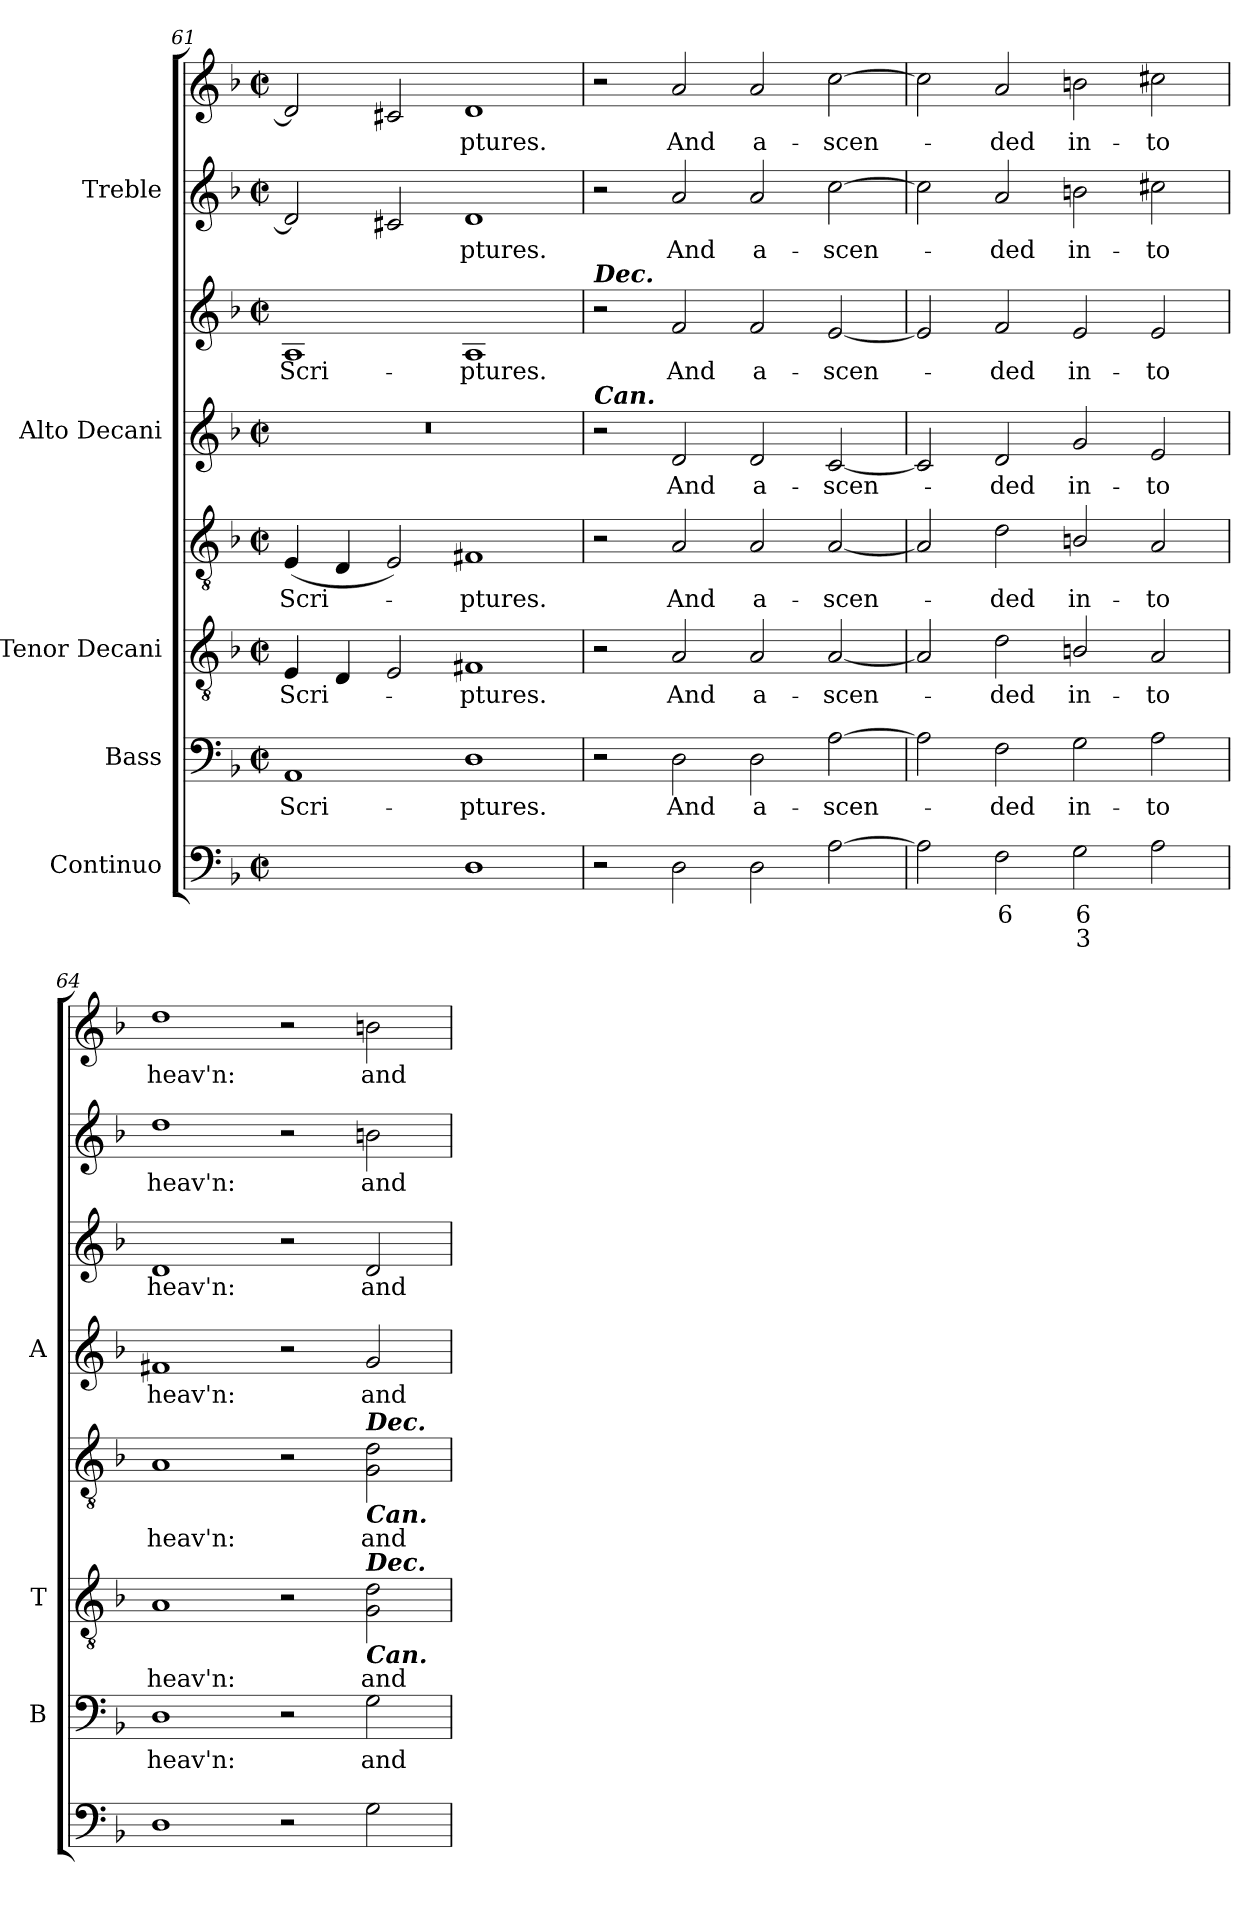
**kern	**text	**text	**kern	**text	**kern	**text	**kern	**text	**kern	**text	**kern	**text	**kern	**text	**kern	**text
*part5	*part5	*part5	*part4	*part4	*part3	*part3	*part3	*part3	*part2	*part2	*part2	*part2	*part1	*part1	*part1	*part1
*staff8	*staff8	*staff8	*staff7	*staff7	*staff6	*staff6	*staff5	*staff5	*staff4	*staff4	*staff3	*staff3	*staff2	*staff2	*staff1	*staff1
*I"Continuo	*	*	*I"Bass	*	*I"Tenor Decani	*	*	*	*I"Alto Decani	*	*	*	*I"Treble	*	*	*
*	*	*	*I'B	*	*I'T	*	*	*	*I'A	*	*	*	*	*	*	*
*clefF4	*	*	*clefF4	*	*clefGv2	*	*clefGv2	*	*clefG2	*	*clefG2	*	*clefG2	*	*clefG2	*
*k[b-]	*	*	*k[b-]	*	*k[b-]	*	*k[b-]	*	*k[b-]	*	*k[b-]	*	*k[b-]	*	*k[b-]	*
*F:	*	*	*F:	*	*F:	*	*F:	*	*F:	*	*F:	*	*F:	*	*F:	*
*M4/2	*	*	*M4/2	*	*M4/2	*	*M4/2	*	*M4/2	*	*M4/2	*	*M4/2	*	*M4/2	*
*met(c|)	*	*	*met(c|)	*	*met(c|)	*	*met(c|)	*	*met(c|)	*	*met(c|)	*	*met(c|)	*	*met(c|)	*
=61	=61	=61	=61	=61	=61	=61	=61	=61	=61	=61	=61	=61	=61	=61	=61	=61
!	!LO:LY:b	!	!	!LO:LY:b	!	!LO:LY:b	!	!LO:LY:b	!	!	!	!LO:LY:b	!	!	!	!
[2AAyy	4	.	1AA	Scri-	4E	Scri-	(<4E	Scri-	0r	.	1A	Scri-	2d]	.	2d]	.
.	.	.	.	.	4D	.	4D	.	.	.	.	.	.	.	.	.
!	!LO:LY:b	!	!	!	!	!	!	!	!	!	!	!	!	!	!	!
2AAyy]	3	.	.	.	2E	.	2E)	.	.	.	.	.	2c#X	.	2c#X	.
!	!	!	!	!LO:LY:b	!	!LO:LY:b	!	!LO:LY:b	!	!	!	!LO:LY:b	!	!LO:LY:b	!	!LO:LY:b
1D	.	.	1D	-ptures.	1F#X	ptures.	1F#X	ptures.	.	.	1A	-ptures.	1d	ptures.	1d	ptures.
=62	=62	=62	=62	=62	=62	=62	=62	=62	=62	=62	=62	=62	=62	=62	=62	=62
!	!	!	!	!	!	!	!	!	!	!	!LO:TX:a:Bi:t=Dec.	!	!	!	!	!
!	!	!	!	!	!	!	!	!	!LO:TX:a:Bi:t=Can.	!	!	!	!	!	!	!
2r	.	.	2r	.	2r	.	2r	.	2r	.	2r	.	2r	.	2r	.
!	!	!	!	!LO:LY:b	!	!LO:LY:b	!	!LO:LY:b	!	!LO:LY:b	!	!LO:LY:b	!	!LO:LY:b	!	!LO:LY:b
2D	.	.	2D	And	2A	And	2A	And	2d	And	2f	And	2a	And	2a	And
!	!	!	!	!LO:LY:b	!	!LO:LY:b	!	!LO:LY:b	!	!LO:LY:b	!	!LO:LY:b	!	!LO:LY:b	!	!LO:LY:b
2D	.	.	2D	a-	2A	a-	2A	a-	2d	a-	2f	a-	2a	a-	2a	a-
!	!	!	!	!LO:LY:b	!	!LO:LY:b	!	!LO:LY:b	!	!LO:LY:b	!	!LO:LY:b	!	!LO:LY:b	!	!LO:LY:b
[2A	.	.	[2A	-scen-	[2A	-scen-	[2A	-scen-	[2c	-scen-	[2e	-scen-	[2cc	-scen-	[2cc	-scen-
=63	=63	=63	=63	=63	=63	=63	=63	=63	=63	=63	=63	=63	=63	=63	=63	=63
2A]	.	.	2A]	.	2A]	.	2A]	.	2c]	.	2e]	.	2cc]	.	2cc]	.
!	!LO:LY:b	!	!	!LO:LY:b	!	!LO:LY:b	!	!LO:LY:b	!	!LO:LY:b	!	!LO:LY:b	!	!LO:LY:b	!	!LO:LY:b
2F	6	.	2F	ded	2d	ded	2d	ded	2d	ded	2f	ded	2a	ded	2a	ded
!	!LO:LY:b	!LO:LY:b	!	!LO:LY:b	!	!LO:LY:b	!	!LO:LY:b	!	!LO:LY:b	!	!LO:LY:b	!	!LO:LY:b	!	!LO:LY:b
2G	6	3	2G	in-	2Bn/	in-	2Bn/	in-	2g	in-	2e	in-	2bn	in-	2bn	in-
!	!	!	!	!LO:LY:b	!	!LO:LY:b	!	!LO:LY:b	!	!LO:LY:b	!	!LO:LY:b	!	!LO:LY:b	!	!LO:LY:b
2A	.	.	2A	-to	2A	-to	2A	-to	2e	-to	2e	-to	2cc#X	-to	2cc#X	-to
=64	=64	=64	=64	=64	=64	=64	=64	=64	=64	=64	=64	=64	=64	=64	=64	=64
!	!	!	!	!LO:LY:b	!	!LO:LY:b	!	!LO:LY:b	!	!LO:LY:b	!	!LO:LY:b	!	!LO:LY:b	!	!LO:LY:b
1D	.	.	1D	heav'n:	1A	heav'n:	1A	heav'n:	1f#X	heav'n:	1d	heav'n:	1dd	heav'n:	1dd	heav'n:
2r	.	.	2r	.	2r	.	2r	.	2r	.	2r	.	2r	.	2r	.
!	!	!	!	!	!	!	!LO:TX:a:Bi:t=Dec.	!	!	!	!	!	!	!	!	!
!	!	!	!	!	!	!	!LO:TX:b:Bi:t=Can.	!	!	!	!	!	!	!	!	!
!	!	!	!	!	!LO:TX:a:Bi:t=Dec.	!	!	!	!	!	!	!	!	!	!	!
!	!	!	!	!	!LO:TX:b:Bi:t=Can.	!	!	!	!	!	!	!	!	!	!	!
!	!	!	!	!LO:LY:b	!	!LO:LY:b	!	!LO:LY:b	!	!LO:LY:b	!	!LO:LY:b	!	!LO:LY:b	!	!LO:LY:b
2G	.	.	2G	and	2G 2d	and	2G 2d	and	2g	and	2d	and	2bn	and	2bn	and
=	=	=	=	=	=	=	=	=	=	=	=	=	=	=	=	=
*-	*-	*-	*-	*-	*-	*-	*-	*-	*-	*-	*-	*-	*-	*-	*-	*-
